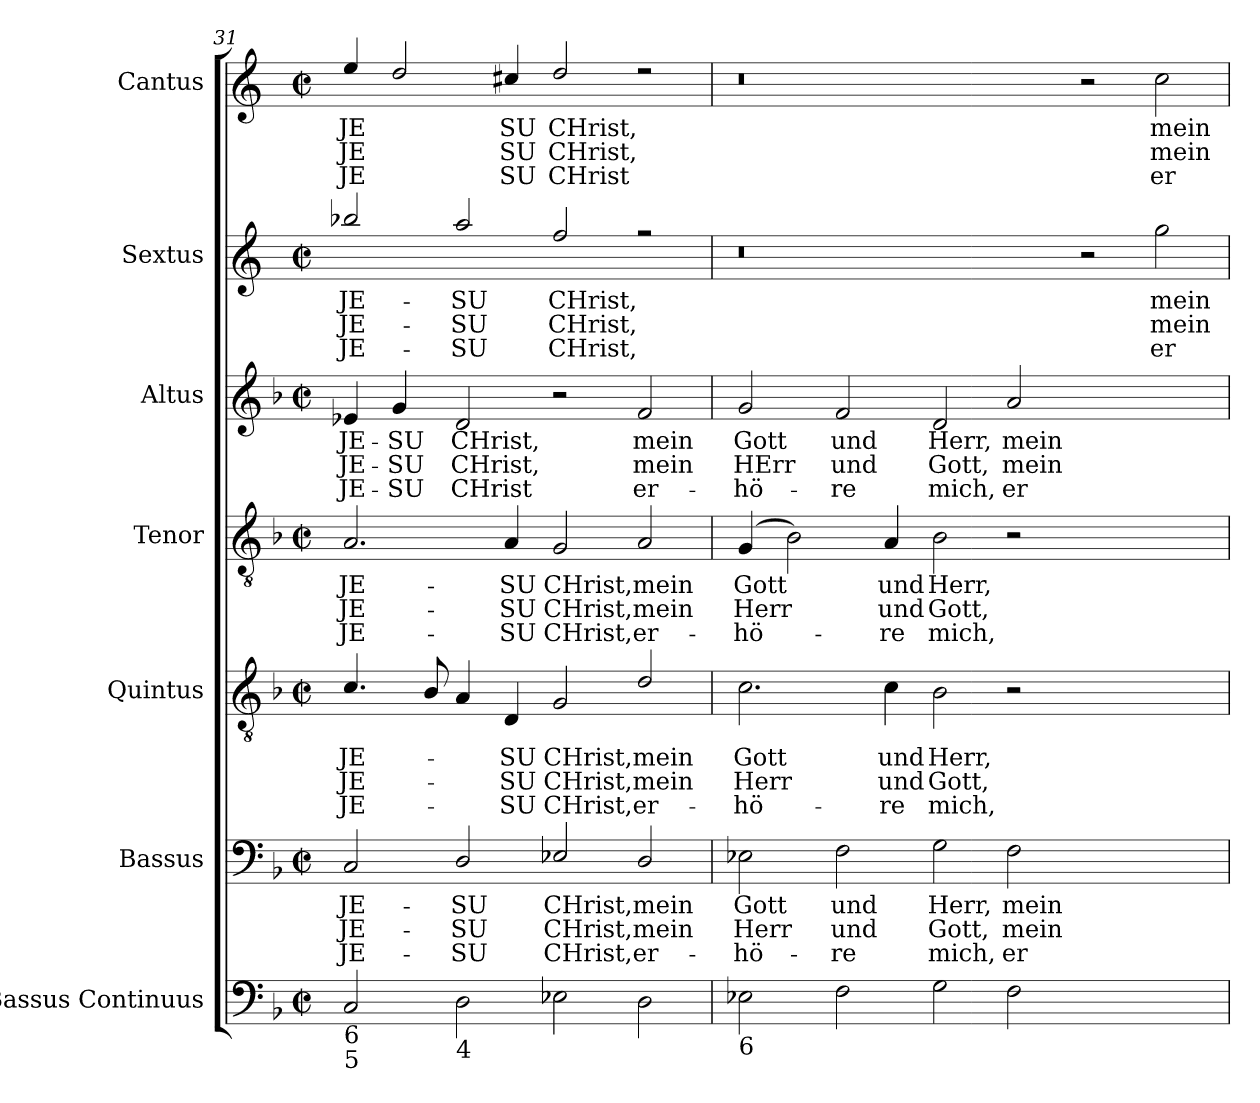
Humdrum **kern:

**kern	**kern	**text	**text	**text	**kern	**text	**text	**text	**kern	**text	**text	**text	**kern	**text	**text	**text	**kern	**text	**text	**text	**kern	**text	**text	**text
*part7	*part6	*part6	*part6	*part6	*part5	*part5	*part5	*part5	*part4	*part4	*part4	*part4	*part3	*part3	*part3	*part3	*part2	*part2	*part2	*part2	*part1	*part1	*part1	*part1
*staff7	*staff6	*staff6	*staff6	*staff6	*staff5	*staff5	*staff5	*staff5	*staff4	*staff4	*staff4	*staff4	*staff3	*staff3	*staff3	*staff3	*staff2	*staff2	*staff2	*staff2	*staff1	*staff1	*staff1	*staff1
*I"Bassus Continuus	*I"Bassus	*	*	*	*I"Quintus	*	*	*	*I"Tenor	*	*	*	*I"Altus	*	*	*	*I"Sextus	*	*	*	*I"Cantus	*	*	*
!!LO:LB:g=z
*clefF4	*clefF4	*	*	*	*clefGv2	*	*	*	*clefGv2	*	*	*	*clefG2	*	*	*	*clefG2	*	*	*	*clefG2	*	*	*
*	*	*	*	*	*	*	*	*	*	*	*	*	*	*	*	*	*ITrd4c7	*	*	*	*ITrd4c7	*	*	*
*k[b-]	*k[b-]	*	*	*	*k[b-]	*	*	*	*k[b-]	*	*	*	*k[b-]	*	*	*	*k[b-]	*	*	*	*k[b-]	*	*	*
*F:	*F:	*	*	*	*F:	*	*	*	*F:	*	*	*	*F:	*	*	*	*F:	*	*	*	*F:	*	*	*
*M4/2	*M4/2	*	*	*	*M4/2	*	*	*	*M4/2	*	*	*	*M4/2	*	*	*	*M4/2	*	*	*	*M4/2	*	*	*
*met(c|)	*met(c|)	*	*	*	*met(c|)	*	*	*	*met(c|)	*	*	*	*met(c|)	*	*	*	*met(c|)	*	*	*	*met(c|)	*	*	*
=31	=31	=31	=31	=31	=31	=31	=31	=31	=31	=31	=31	=31	=31	=31	=31	=31	=31	=31	=31	=31	=31	=31	=31	=31
!LO:TX:b:t=6	!	!	!	!	!	!	!	!	!	!	!	!	!	!	!	!	!	!	!	!	!	!	!	!
!LO:TX:b:t=5	!	!	!	!	!	!	!	!	!	!	!	!	!	!	!	!	!	!	!	!	!	!	!	!
!	!	!LO:LY:b	!LO:LY:b	!LO:LY:b	!	!LO:LY:b	!LO:LY:b	!LO:LY:b	!	!LO:LY:b	!LO:LY:b	!LO:LY:b	!	!LO:LY:b	!LO:LY:b	!LO:LY:b	!	!LO:LY:b	!LO:LY:b	!LO:LY:b	!	!LO:LY:b	!LO:LY:b	!LO:LY:b
*	*^	*	*	*	*^	*	*	*	*^	*	*	*	*^	*	*	*	*^	*	*	*	*^	*	*	*
*	*	*	*	*	*	*	*	*	*	*	*	*	*	*	*	*	*^	*	*	*	*	*	*	*	*	*	*	*	*	*
2C	2C	0ryy	JE-	-JE-	-JE-	4.c	0ryy	JE-	-JE-	-JE-	2.A	0ryy	JE-	-JE-	-JE-	4e-X	0ryy	0ryy	JE-	-JE-	-JE-	2ee-X	0ryy	JE-	-JE-	-JE-	4a	0ryy	JE	JE	JE
!	!	!	!	!	!	!	!	!	!	!	!	!	!	!	!	!	!	!	!LO:LY:b	!LO:LY:b	!LO:LY:b	!	!	!	!	!	!	!	!	!	!
.	.	.	.	.	.	.	.	.	.	.	.	.	.	.	.	4g	.	.	-SU	SU	SU	.	.	.	.	.	2g	.	.	.	.
.	.	.	.	.	.	8B-	.	.	.	.	.	.	.	.	.	.	.	.	.	.	.	.	.	.	.	.	.	.	.	.	.
!LO:TX:b:t=4	!	!	!	!	!	!	!	!	!	!	!	!	!	!	!	!	!	!	!	!	!	!	!	!	!	!	!	!	!	!	!
!	!	!	!LO:LY:b	!LO:LY:b	!LO:LY:b	!	!	!	!	!	!	!	!	!	!	!	!	!	!LO:LY:b	!LO:LY:b	!LO:LY:b	!	!	!LO:LY:b	!LO:LY:b	!LO:LY:b	!	!	!	!	!
2D	2D	.	-SU	SU	SU	4A	.	.	.	.	.	.	.	.	.	2d	.	.	CHrist,	CHrist,	CHrist	2dd	.	-SU	SU	SU	.	.	.	.	.
!	!	!	!	!	!	!	!	!LO:LY:b	!LO:LY:b	!LO:LY:b	!	!	!LO:LY:b	!LO:LY:b	!LO:LY:b	!	!	!	!	!	!	!	!	!	!	!	!	!	!LO:LY:b	!LO:LY:b	!LO:LY:b
.	.	.	.	.	.	4D	.	-SU	SU	SU	4A	.	-SU	SU	SU	.	.	.	.	.	.	.	.	.	.	.	4f#X	.	SU	SU	SU
!	!	!	!LO:LY:b	!LO:LY:b	!LO:LY:b	!	!	!LO:LY:b	!LO:LY:b	!LO:LY:b	!	!	!LO:LY:b	!LO:LY:b	!LO:LY:b	!	!	!	!	!	!	!	!	!LO:LY:b	!LO:LY:b	!LO:LY:b	!	!	!LO:LY:b	!LO:LY:b	!LO:LY:b
2E-X	2E-X	.	CHrist,	CHrist,	CHrist,	2G	.	CHrist,	CHrist,	CHrist,	2G	.	CHrist,	CHrist,	CHrist,	2r	.	.	.	.	.	2b-	.	CHrist,	CHrist,	CHrist,	2g	.	CHrist,	CHrist,	CHrist
!	!	!	!LO:LY:b	!LO:LY:b	!LO:LY:b	!	!	!LO:LY:b	!LO:LY:b	!LO:LY:b	!	!	!LO:LY:b	!LO:LY:b	!LO:LY:b	!	!	!	!LO:LY:b	!LO:LY:b	!LO:LY:b	!	!	!	!	!	!	!	!	!	!
2D	2D	.	mein	mein	er-	2d	.	mein	mein	er-	2A	.	mein	mein	er-	2f	.	.	mein	mein	er-	2r	.	.	.	.	2r	.	.	.	.
=32	=32	=32	=32	=32	=32	=32	=32	=32	=32	=32	=32	=32	=32	=32	=32	=32	=32	=32	=32	=32	=32	=32	=32	=32	=32	=32	=32	=32	=32	=32	=32
!LO:TX:b:t=6	!	!	!	!	!	!	!	!	!	!	!	!	!	!	!	!	!	!	!	!	!	!	!	!	!	!	!	!	!	!	!
!	!	!	!LO:LY:b	!LO:LY:b	!LO:LY:b	!	!	!LO:LY:b	!LO:LY:b	!LO:LY:b	!	!	!LO:LY:b	!LO:LY:b	!LO:LY:b	!	!	!	!LO:LY:b	!LO:LY:b	!LO:LY:b	!	!	!	!	!	!	!	!	!	!
2E-X	2E-X	0ryy	-Gott	Herr	hö-	2.c	0ryy	-Gott	Herr	hö-	(>4G	0ryy	-Gott	Herr	hö-	2g	0ryy	0ryy	-Gott	HErr	hö-	0r	0ryy	.	.	.	0r	0ryy	.	.	.
.	.	.	.	.	.	.	.	.	.	.	2B-)	.	.	.	.	.	.	.	.	.	.	.	.	.	.	.	.	.	.	.	.
!	!	!	!LO:LY:b	!LO:LY:b	!LO:LY:b	!	!	!	!	!	!	!	!	!	!	!	!	!	!LO:LY:b	!LO:LY:b	!LO:LY:b	!	!	!	!	!	!	!	!	!	!
2F	2F	.	-und	und	re	.	.	.	.	.	.	.	.	.	.	2f	.	.	-und	und	re	.	.	.	.	.	.	.	.	.	.
!	!	!	!	!	!	!	!	!LO:LY:b	!LO:LY:b	!LO:LY:b	!	!	!LO:LY:b	!LO:LY:b	!LO:LY:b	!	!	!	!	!	!	!	!	!	!	!	!	!	!	!	!
.	.	.	.	.	.	4c	.	-und	und	re	4A	.	-und	und	re	.	.	.	.	.	.	.	.	.	.	.	.	.	.	.	.
!	!	!	!LO:LY:b	!LO:LY:b	!LO:LY:b	!	!	!LO:LY:b	!LO:LY:b	!LO:LY:b	!	!	!LO:LY:b	!LO:LY:b	!LO:LY:b	!	!	!	!LO:LY:b	!LO:LY:b	!LO:LY:b	!	!	!	!	!	!	!	!	!	!
2G	2G	.	Herr,	Gott,	mich,	2B-	.	Herr,	Gott,	mich,	2B-	.	Herr,	Gott,	mich,	2d	.	.	Herr,	Gott,	mich,	.	.	.	.	.	.	.	.	.	.
!	!	!	!LO:LY:b	!LO:LY:b	!LO:LY:b	!	!	!	!	!	!	!	!	!	!	!	!	!	!LO:LY:b	!LO:LY:b	!LO:LY:b	!	!	!	!	!	!	!	!	!	!
2F	2F	.	mein	mein	er-	2r	.	.	.	.	2r	.	.	.	.	2a	.	.	mein	mein	er-	.	.	.	.	.	.	.	.	.	.
1ryy	1ryy	1ryy	.	.	.	1ryy	1ryy	.	.	.	1ryy	1ryy	.	.	.	1ryy	1ryy	1ryy	.	.	.	2r	1ryy	.	.	.	2r	1ryy	.	.	.
!	!	!	!	!	!	!	!	!	!	!	!	!	!	!	!	!	!	!	!	!	!	!	!	!LO:LY:b	!LO:LY:b	!LO:LY:b	!	!	!LO:LY:b	!LO:LY:b	!LO:LY:b
.	.	.	.	.	.	.	.	.	.	.	.	.	.	.	.	.	.	.	.	.	.	2cc	.	mein	mein	er-	2f	.	mein	mein	er-
*	*v	*v	*	*	*	*	*	*	*	*	*v	*v	*	*	*	*v	*v	*v	*	*	*	*v	*v	*	*	*	*v	*v	*	*	*
*	*	*	*	*	*v	*v	*	*	*	*	*	*	*	*	*	*	*	*	*	*	*	*	*	*	*
=	=	=	=	=	=	=	=	=	=	=	=	=	=	=	=	=	=	=	=	=	=	=	=	=
*-	*-	*-	*-	*-	*-	*-	*-	*-	*-	*-	*-	*-	*-	*-	*-	*-	*-	*-	*-	*-	*-	*-	*-	*-
